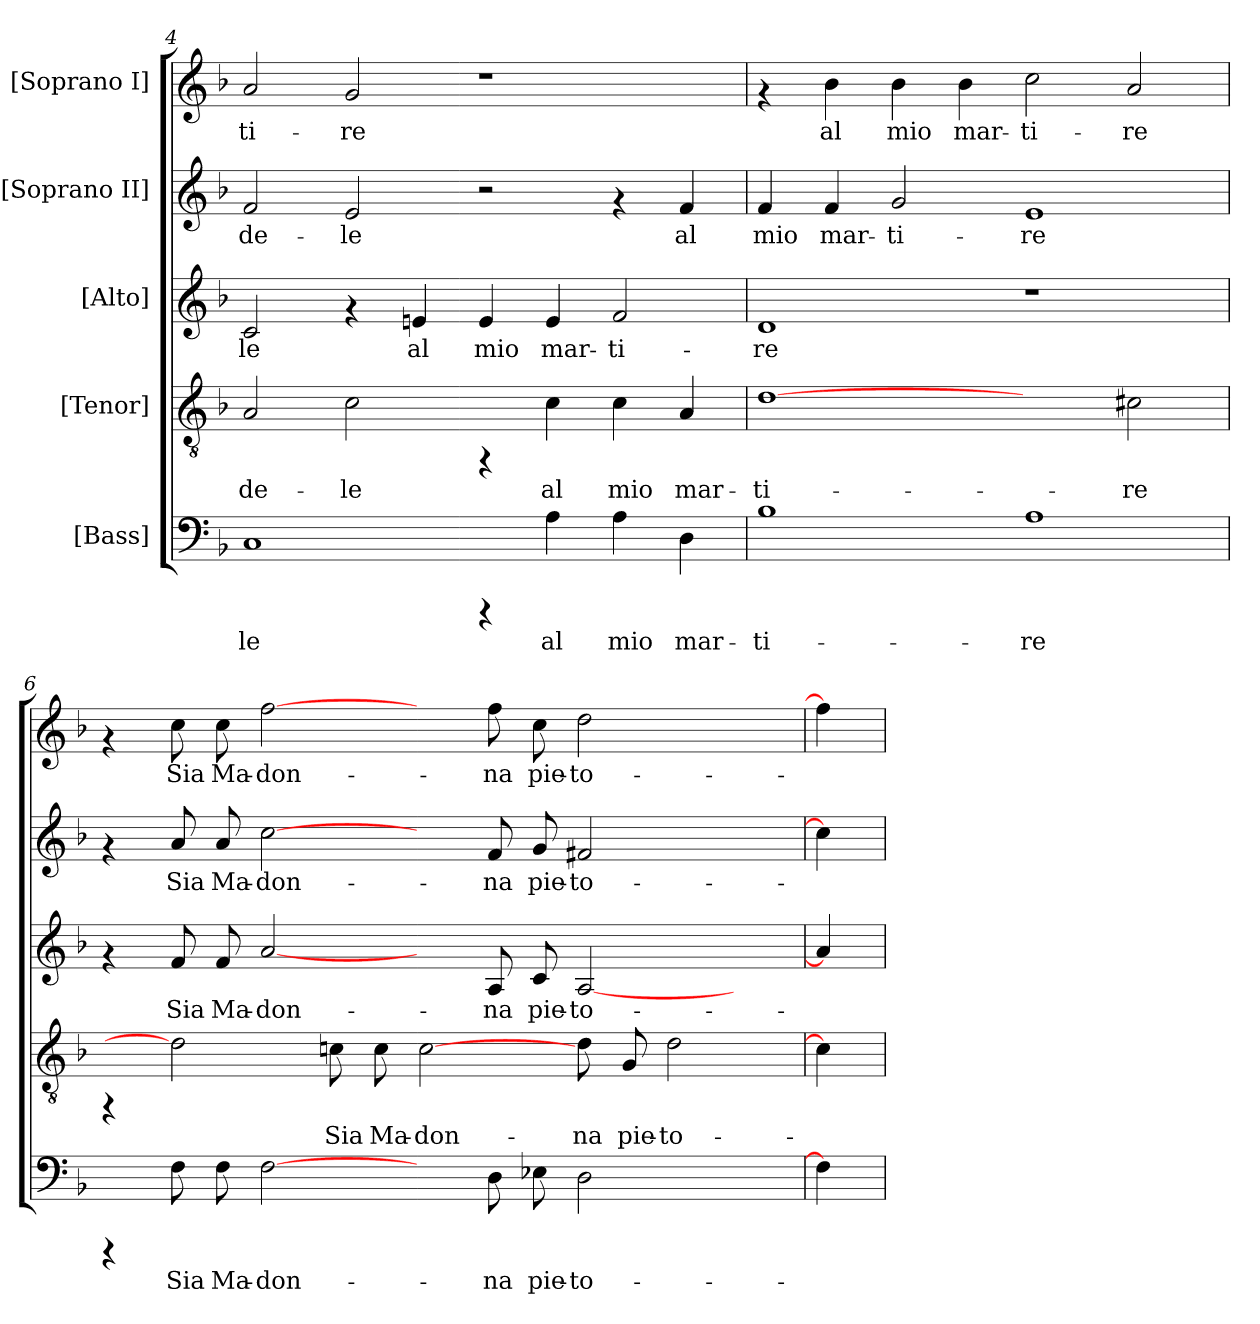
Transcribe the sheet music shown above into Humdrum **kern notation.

**kern	**text	**kern	**text	**kern	**text	**kern	**text	**kern	**text
*part5	*part5	*part4	*part4	*part3	*part3	*part2	*part2	*part1	*part1
*staff5	*staff5	*staff4	*staff4	*staff3	*staff3	*staff2	*staff2	*staff1	*staff1
*I"[Bass]	*	*I"[Tenor]	*	*I"[Alto]	*	*I"[Soprano II]	*	*I"[Soprano I]	*
!!LO:PB:g=z
*clefF4	*	*clefGv2	*	*clefG2	*	*clefG2	*	*clefG2	*
*k[b-]	*	*k[b-]	*	*k[b-]	*	*k[b-]	*	*k[b-]	*
*F:	*	*F:	*	*F:	*	*F:	*	*F:	*
=4	=4	=4	=4	=4	=4	=4	=4	=4	=4
!	!LO:LY:b:cj	!	!LO:LY:b:cj	!	!LO:LY:b:cj	!	!LO:LY:b:cj	!	!LO:LY:b:cj
1C	-le	2A/	de-	2c/	-le	2f/	de-	2a/	-ti-
!	!	!	!LO:LY:b:cj	!	!	!	!LO:LY:b:cj	!	!LO:LY:b:cj
.	.	2c\	-le	4rf	.	2e/	-le	2g/	-re
!	!	!	!	!	!LO:LY:b:cj	!	!	!	!
.	.	.	.	4en/	al	.	.	.	.
!	!	!	!	!	!LO:LY:b:cj	!	!	!	!
4rCCC	.	4rFF	.	4e/	mio	2r	.	1r	.
!	!LO:LY:b:cj	!	!LO:LY:b:cj	!	!LO:LY:b:cj	!	!	!	!
4A\	al	4c\	al	4e/	mar-	.	.	.	.
!	!LO:LY:b:cj	!	!LO:LY:b:cj	!	!LO:LY:b:cj	!	!	!	!
4A\	mio	4c\	mio	2f/	-ti-	4rf	.	.	.
!	!LO:LY:b:cj	!	!LO:LY:b:cj	!	!	!	!LO:LY:b:cj	!	!
4D\	mar-	4A/	mar-	.	.	4f/	al	.	.
=5	=5	=5	=5	=5	=5	=5	=5	=5	=5
!	!LO:LY:b:cj	!	!LO:LY:b:cj	!	!LO:LY:b:cj	!	!LO:LY:b:cj	!	!
1B-	-ti-	[1d	-ti-	1d	-re	4f/	mio	4rf	.
!	!	!	!	!	!	!	!LO:LY:b:cj	!	!LO:LY:b:cj
.	.	.	.	.	.	4f/	mar-	4b-\	al
!	!	!	!	!	!	!	!LO:LY:b:cj	!	!LO:LY:b:cj
.	.	.	.	.	.	2g/	-ti-	4b-\	mio
!	!	!	!	!	!	!	!	!	!LO:LY:b:cj
.	.	.	.	.	.	.	.	4b-\	mar-
!	!LO:LY:b:cj	!	!	!	!	!	!LO:LY:b:cj	!	!LO:LY:b:cj
1A	-re	2ryy	.	1r	.	1e	-re	2cc\	-ti-
!	!	!	!LO:LY:b:cj	!	!	!	!	!	!LO:LY:b:cj
.	.	2c#X\	-re	.	.	.	.	2a/	-re
=6	=6	=6	=6	=6	=6	=6	=6	=6	=6
4rCCC	.	4rFF	.	4rf	.	4rf	.	4rf	.
!	!LO:LY:b:cj	!	!	!	!LO:LY:b:cj	!	!LO:LY:b:cj	!	!LO:LY:b:cj
8F\	Sia	2d]	.	8f/	Sia	8a/	Sia	8cc\	Sia
!	!LO:LY:b:cj	!	!	!	!LO:LY:b:cj	!	!LO:LY:b:cj	!	!LO:LY:b:cj
8F\	Ma-	.	.	8f/	Ma-	8a/	Ma-	8cc\	Ma-
!	!LO:LY:b:cj	!	!	!	!LO:LY:b:cj	!	!LO:LY:b:cj	!	!LO:LY:b:cj
[2F\	-don-	.	.	[2a/	-don-	[2cc\	-don-	[2ff\	-don-
!	!	!	!LO:LY:b:cj	!	!	!	!	!	!
.	.	8cn\	Sia	.	.	.	.	.	.
!	!	!	!LO:LY:b:cj	!	!	!	!	!	!
.	.	8c\	Ma-	.	.	.	.	.	.
!	!	!	!LO:LY:b:cj	!	!	!	!	!	!
4ryy	.	[2c\	-don-	4ryy	.	4ryy	.	4ryy	.
!	!LO:LY:b:cj	!	!	!	!LO:LY:b:cj	!	!LO:LY:b:cj	!	!LO:LY:b:cj
8D\	-na	.	.	8A/	-na	8f/	-na	8ff\	-na
!	!LO:LY:b:cj	!	!	!	!LO:LY:b:cj	!	!LO:LY:b:cj	!	!LO:LY:b:cj
8E-X\	pie-	.	.	8c/	pie-	8g/	pie-	8cc\	pie-
!	!LO:LY:b:cj	!	!LO:LY:b:cj	!	!LO:LY:b:cj	!	!LO:LY:b:cj	!	!LO:LY:b:cj
2D\	-to-	8d\	-na	[<2A/	-to-	2f#X/	-to-	2dd\	-to-
!	!	!	!LO:LY:b:cj	!	!	!	!	!	!
.	.	8G/	pie-	.	.	.	.	.	.
!	!	!	!LO:LY:b:cj	!	!	!	!	!	!
.	.	2d\	-to-	.	.	.	.	.	.
4ryy	.	.	.	4ryy	.	4ryy	.	4ryy	.
=7	=7	=7	=7	=7	=7	=7	=7	=7	=7
4F\]	.	4c\]	.	4a/]	.	4cc\]	.	4ff\]	.
=	=	=	=	=	=	=	=	=	=
*-	*-	*-	*-	*-	*-	*-	*-	*-	*-
